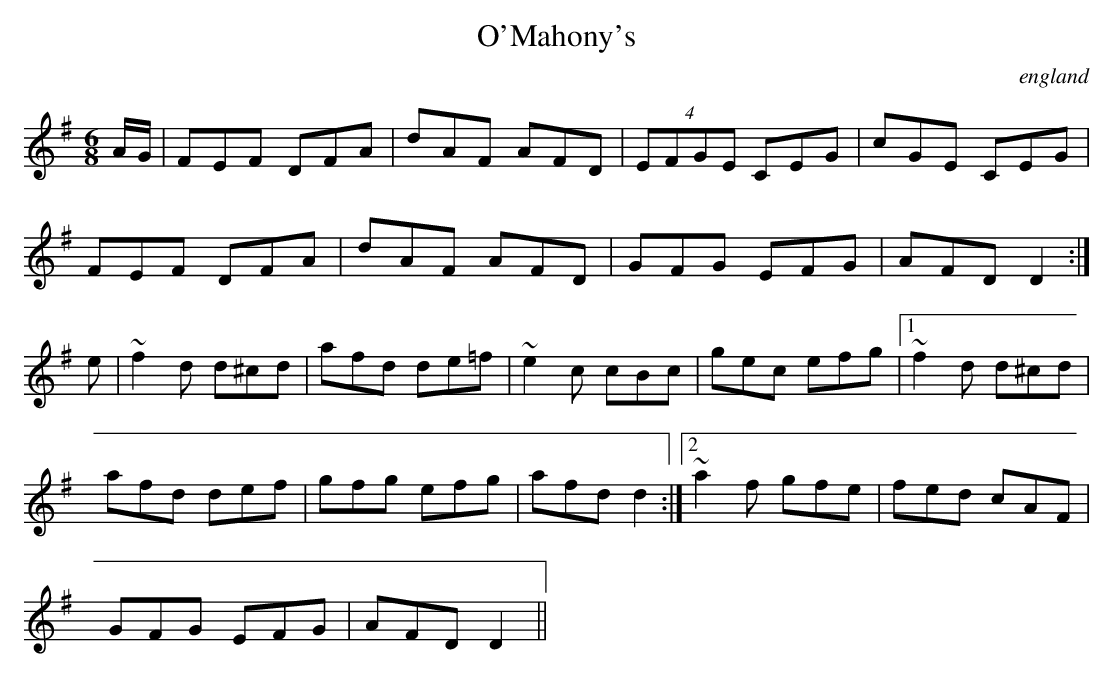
X:1
T:O'Mahony's
O:england
M:6/8
L:1/8
K:DMix
A/2G/2|FEF DFA|dAF AFD|(4EFGE CEG|cGE CEG|
FEF DFA|dAF AFD|GFG EFG|AFD D2:|
e|~f2d d^cd|afd de=f|~e2c cBc|gec efg|1 ~f2d d^cd|
afd def|gfg efg|afd d2:|2 ~a2f gfe|fed cAF|
GFG EFG|AFD D2||
